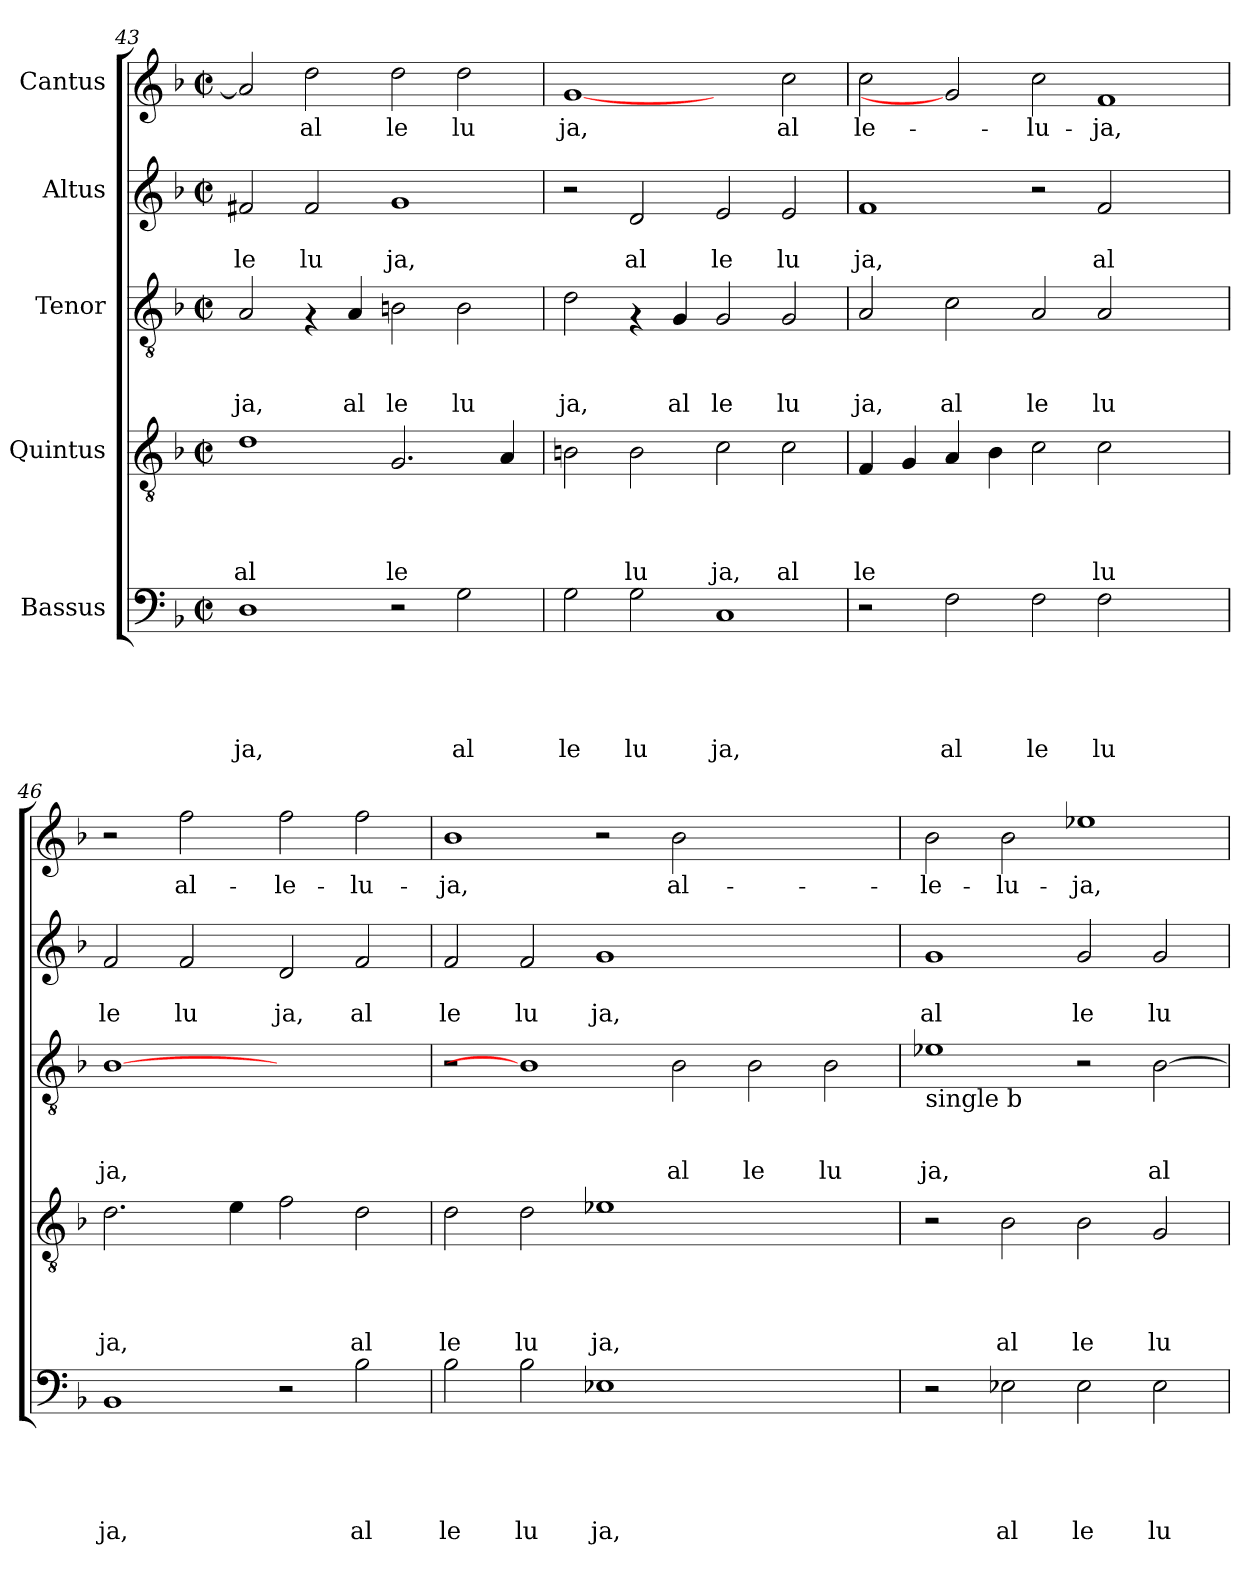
**kern	**text	**text	**text	**text	**text	**kern	**text	**text	**text	**text	**kern	**text	**text	**text	**kern	**text	**text	**kern	**text
*part5	*part5	*part5	*part5	*part5	*part5	*part4	*part4	*part4	*part4	*part4	*part3	*part3	*part3	*part3	*part2	*part2	*part2	*part1	*part1
*staff5	*staff5	*staff5	*staff5	*staff5	*staff5	*staff4	*staff4	*staff4	*staff4	*staff4	*staff3	*staff3	*staff3	*staff3	*staff2	*staff2	*staff2	*staff1	*staff1
*I"Bassus	*	*	*	*	*	*I"Quintus	*	*	*	*	*I"Tenor	*	*	*	*I"Altus	*	*	*I"Cantus	*
*clefF4	*	*	*	*	*	*clefGv2	*	*	*	*	*clefGv2	*	*	*	*clefG2	*	*	*clefG2	*
*k[b-]	*	*	*	*	*	*k[b-]	*	*	*	*	*k[b-]	*	*	*	*k[b-]	*	*	*k[b-]	*
*F:	*	*	*	*	*	*F:	*	*	*	*	*F:	*	*	*	*F:	*	*	*F:	*
*M2/2	*	*	*	*	*	*M2/2	*	*	*	*	*M2/2	*	*	*	*M2/2	*	*	*M2/2	*
*met(c|)	*	*	*	*	*	*met(c|)	*	*	*	*	*met(c|)	*	*	*	*met(c|)	*	*	*met(c|)	*
=43	=43	=43	=43	=43	=43	=43	=43	=43	=43	=43	=43	=43	=43	=43	=43	=43	=43	=43	=43
!	!	!	!	!	!LO:LY:b	!	!	!	!	!LO:LY:b	!	!	!	!LO:LY:b	!	!	!LO:LY:b	!	!
1D	.	.	.	.	ja,	1d	.	.	.	al	2A/	.	.	ja,	2f#X/	.	le	2a/]	.
!	!	!	!	!	!	!	!	!	!	!	!	!	!	!	!	!	!LO:LY:b	!	!LO:LY:b
.	.	.	.	.	.	.	.	.	.	.	4rF	.	.	.	2f#/	.	lu	2dd\	al
!	!	!	!	!	!	!	!	!	!	!	!	!	!	!LO:LY:b	!	!	!	!	!
.	.	.	.	.	.	.	.	.	.	.	4A/	.	.	al	.	.	.	.	.
!	!	!	!	!	!	!	!	!	!	!LO:LY:b	!	!	!	!LO:LY:b	!	!	!LO:LY:b	!	!LO:LY:b
2r	.	.	.	.	.	2.G/	.	.	.	le	2Bn\	.	.	le	1g	.	ja,	2dd\	le
!	!	!	!	!	!LO:LY:b	!	!	!	!	!	!	!	!	!LO:LY:b	!	!	!	!	!LO:LY:b
2G\	.	.	.	.	al	.	.	.	.	.	2B\	.	.	lu	.	.	.	2dd\	lu
.	.	.	.	.	.	4A/	.	.	.	.	.	.	.	.	.	.	.	.	.
=44	=44	=44	=44	=44	=44	=44	=44	=44	=44	=44	=44	=44	=44	=44	=44	=44	=44	=44	=44
!	!	!	!	!	!LO:LY:b	!	!	!	!	!	!	!	!	!LO:LY:b	!	!	!	!	!LO:LY:b
2G\	.	.	.	.	le	2Bn\	.	.	.	.	2d\	.	.	ja,	2r	.	.	[1g	ja,
!	!	!	!	!	!LO:LY:b	!	!	!	!	!LO:LY:b	!	!	!	!	!	!	!LO:LY:b	!	!
2G\	.	.	.	.	lu	2B\	.	.	.	lu	4rF	.	.	.	2d/	.	al	.	.
!	!	!	!	!	!	!	!	!	!	!	!	!	!	!LO:LY:b	!	!	!	!	!
.	.	.	.	.	.	.	.	.	.	.	4G/	.	.	al	.	.	.	.	.
!	!	!	!	!	!LO:LY:b	!	!	!	!	!LO:LY:b	!	!	!	!LO:LY:b	!	!	!LO:LY:b	!	!
1C	.	.	.	.	ja,	2c\	.	.	.	ja,	2G/	.	.	le	2e/	.	le	2ryy	.
!	!	!	!	!	!	!	!	!	!	!LO:LY:b	!	!	!	!LO:LY:b	!	!	!LO:LY:b	!	!LO:LY:b
.	.	.	.	.	.	2c\	.	.	.	al	2G/	.	.	lu	2e/	.	lu	2cc\	al
!!LO:LB:g=z
=45	=45	=45	=45	=45	=45	=45	=45	=45	=45	=45	=45	=45	=45	=45	=45	=45	=45	=45	=45
!	!	!	!	!	!	!	!	!	!	!LO:LY:b	!	!	!	!LO:LY:b	!	!	!LO:LY:b	!	!LO:LY:b
2r	.	.	.	.	.	4F/	.	.	.	le	2A/	.	.	ja,	1f	.	ja,	2cc\	le-
.	.	.	.	.	.	4G/	.	.	.	.	.	.	.	.	.	.	.	.	.
!	!	!	!	!	!LO:LY:b	!	!	!	!	!	!	!	!	!LO:LY:b	!	!	!	!	!
2F\	.	.	.	.	al	4A/	.	.	.	.	2c\	.	.	al	.	.	.	2g]	.
.	.	.	.	.	.	4B-\	.	.	.	.	.	.	.	.	.	.	.	.	.
!	!	!	!	!	!LO:LY:b	!	!	!	!	!	!	!	!	!LO:LY:b	!	!	!	!	!LO:LY:b
2F\	.	.	.	.	le	2c\	.	.	.	.	2A/	.	.	le	2r	.	.	2cc\	-lu-
!	!	!	!	!	!LO:LY:b	!	!	!	!	!LO:LY:b	!	!	!	!LO:LY:b	!	!	!LO:LY:b	!	!LO:LY:b
2F\	.	.	.	.	lu	2c\	.	.	.	lu	2A/	.	.	lu	2f/	.	al	1f	-ja,
2ryy	.	.	.	.	.	2ryy	.	.	.	.	2ryy	.	.	.	2ryy	.	.	.	.
=46	=46	=46	=46	=46	=46	=46	=46	=46	=46	=46	=46	=46	=46	=46	=46	=46	=46	=46	=46
!	!	!	!	!	!LO:LY:b	!	!	!	!	!LO:LY:b	!	!	!	!LO:LY:b	!	!	!LO:LY:b	!	!
1BB-	.	.	.	.	ja,	2.d\	.	.	.	ja,	[1B-	.	.	ja,	2f/	.	le	2r	.
!	!	!	!	!	!	!	!	!	!	!	!	!	!	!	!	!	!LO:LY:b	!	!LO:LY:b
.	.	.	.	.	.	.	.	.	.	.	.	.	.	.	2f/	.	lu	2ff\	al-
.	.	.	.	.	.	4e\	.	.	.	.	.	.	.	.	.	.	.	.	.
!	!	!	!	!	!	!	!	!	!	!	!	!	!	!	!	!	!LO:LY:b	!	!LO:LY:b
2r	.	.	.	.	.	2f\	.	.	.	.	1ryy	.	.	.	2d/	.	ja,	2ff\	-le-
!	!	!	!	!	!LO:LY:b	!	!	!	!	!LO:LY:b	!	!	!	!	!	!	!LO:LY:b	!	!LO:LY:b
2B-\	.	.	.	.	al	2d\	.	.	.	al	.	.	.	.	2f/	.	al	2ff\	-lu-
=47	=47	=47	=47	=47	=47	=47	=47	=47	=47	=47	=47	=47	=47	=47	=47	=47	=47	=47	=47
!	!	!	!	!	!LO:LY:b	!	!	!	!	!LO:LY:b	!	!	!	!	!	!	!LO:LY:b	!	!LO:LY:b
2B-\	.	.	.	.	le	2d\	.	.	.	le	2r	.	.	.	2f/	.	le	1b-	-ja,
!	!	!	!	!	!LO:LY:b	!	!	!	!	!LO:LY:b	!	!	!	!	!	!	!LO:LY:b	!	!
2B-\	.	.	.	.	lu	2d\	.	.	.	lu	1B-]	.	.	.	2f/	.	lu	.	.
!	!	!	!	!	!LO:LY:b	!	!	!	!	!LO:LY:b	!	!	!	!	!	!	!LO:LY:b	!	!
1E-X	.	.	.	.	ja,	1e-X	.	.	.	ja,	.	.	.	.	1g	.	ja,	2r	.
!	!	!	!	!	!	!	!	!	!	!	!	!	!	!LO:LY:b	!	!	!	!	!LO:LY:b
.	.	.	.	.	.	.	.	.	.	.	2B-\	.	.	al	.	.	.	2b-\	al-
!	!	!	!	!	!	!	!	!	!	!	!	!	!	!LO:LY:b	!	!	!	!	!
1ryy	.	.	.	.	.	1ryy	.	.	.	.	2B-\	.	.	le	1ryy	.	.	1ryy	.
!	!	!	!	!	!	!	!	!	!	!	!	!	!	!LO:LY:b	!	!	!	!	!
.	.	.	.	.	.	.	.	.	.	.	2B-\	.	.	lu	.	.	.	.	.
=48	=48	=48	=48	=48	=48	=48	=48	=48	=48	=48	=48	=48	=48	=48	=48	=48	=48	=48	=48
!	!	!	!	!	!	!	!	!	!	!	!LO:TX:b:t=single b	!	!	!	!	!	!	!	!
!	!	!	!	!	!	!	!	!	!	!	!	!	!	!LO:LY:b	!	!	!LO:LY:b	!	!LO:LY:b
2r	.	.	.	.	.	2r	.	.	.	.	1e-	.	.	ja,	1g	.	al	2b-\	-le-
!	!	!	!	!	!LO:LY:b	!	!	!	!	!LO:LY:b	!	!	!	!	!	!	!	!	!LO:LY:b
2E-X\	.	.	.	.	al	2B-\	.	.	.	al	.	.	.	.	.	.	.	2b-\	-lu-
!	!	!	!	!	!LO:LY:b	!	!	!	!	!LO:LY:b	!	!	!	!	!	!	!LO:LY:b	!	!LO:LY:b
2E-\	.	.	.	.	le	2B-\	.	.	.	le	2r	.	.	.	2g/	.	le	1ee-X	-ja,
!	!	!	!	!	!LO:LY:b	!	!	!	!	!LO:LY:b	!	!	!	!LO:LY:b	!	!	!LO:LY:b	!	!
2E-\	.	.	.	.	lu	2G/	.	.	.	lu	[>2B-\	.	.	al	2g/	.	lu	.	.
=	=	=	=	=	=	=	=	=	=	=	=	=	=	=	=	=	=	=	=
*-	*-	*-	*-	*-	*-	*-	*-	*-	*-	*-	*-	*-	*-	*-	*-	*-	*-	*-	*-
